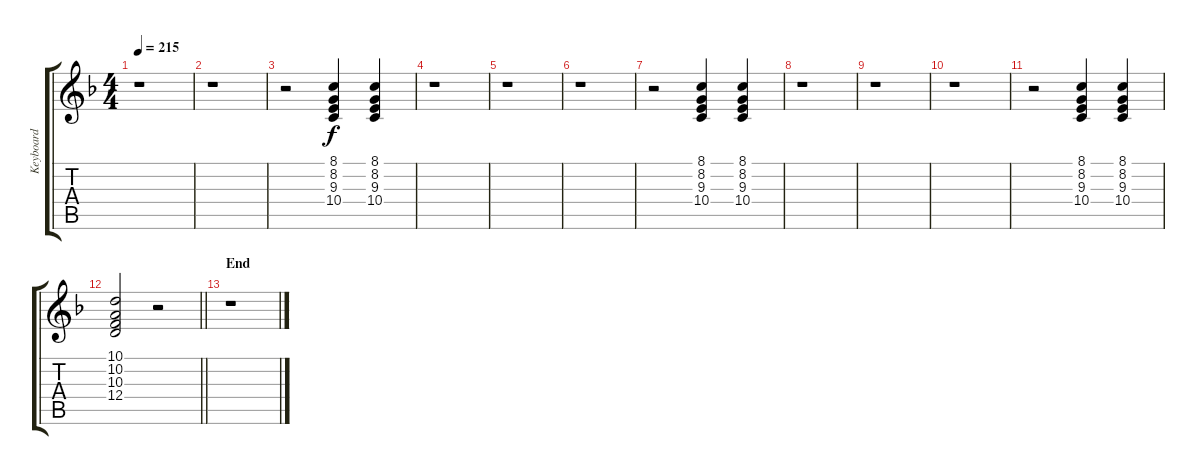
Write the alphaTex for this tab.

\track ("Keyboard" "Keyboard") {instrument orchestrahit}
\staff {score tabs}
\tuning (E4 B3 G3 D3 A2 D2) {hide}
\ts (4 4)
\tempo 215
\clef g2
\ks f
r.1{dy f} |
r.1 |
r.2 (8.1 8.2 9.3 10.4).4 (8.1 8.2 9.3 10.4).4 |
r.1 |
r.1 |
r.1 |
r.2 (8.1 8.2 9.3 10.4).4 (8.1 8.2 9.3 10.4).4 |
r.1 |
r.1 |
r.1 |
r.2 (8.1 8.2 9.3 10.4).4 (8.1 8.2 9.3 10.4).4 |
\barLineRight lightlight
(10.1 10.2 10.3 12.4).2 r.2 |
\section ("" "End")
r.1
